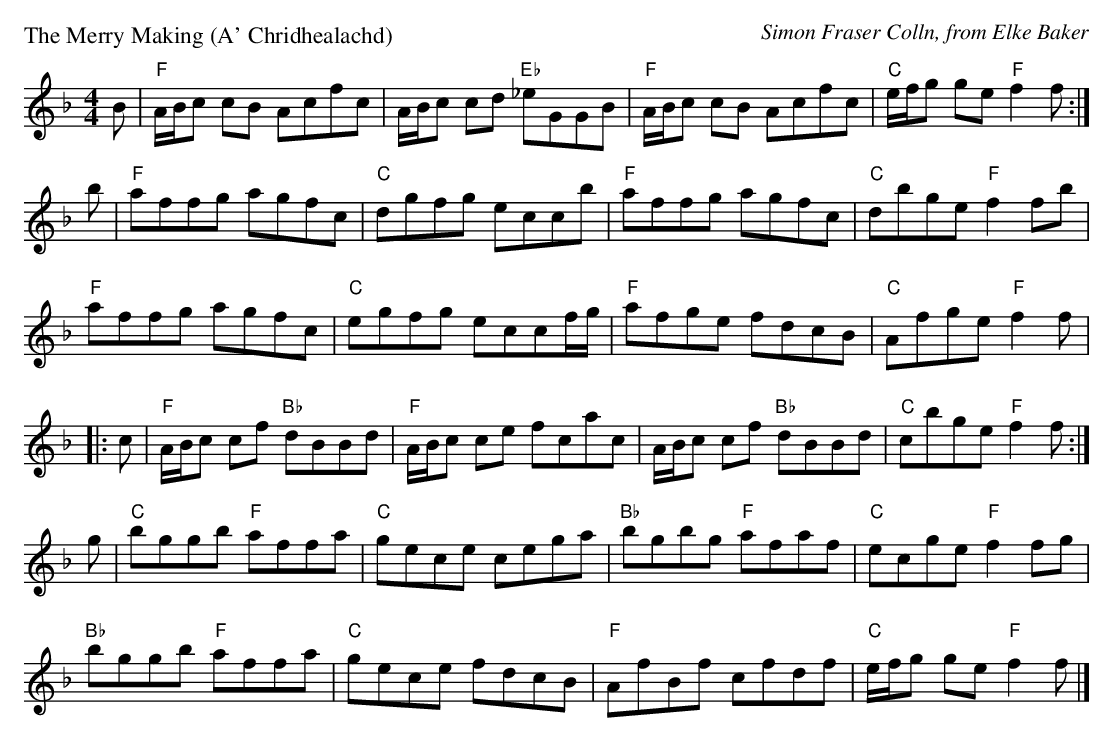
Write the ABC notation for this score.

X:1
P: The Merry Making (A' Chridhealachd)
C: Simon Fraser Colln, from Elke Baker
K: F
M: 4/4
L: 1/8
B|"F"A/B/c cB Acfc|A/B/c cd "Eb"_eGGB|"F"A/B/c cB Acfc|"C"e/f/g ge "F"f2 f :|
b|"F"affg agfc |"C"dgfg eccb|"F"affg agfc |"C"dbge "F"f2 fb|
"F"affg agfc|"C"egfg eccf/g/|"F"afge fdcB |"C"Afge "F"f2 f|
|: c|"F"A/B/c cf "Bb"dBBd|"F"A/B/c ce fcac| A/B/c cf "Bb"dBBd|"C"cbge "F"f2 f :|
g|"C"bggb "F"affa|"C"gece cega|"Bb"bgbg "F"afaf |"C"ecge "F"f2 fg|
"Bb"bggb "F"affa|"C"gece fdcB|"F"AfBf cfdf|"C"e/f/g ge "F"f2 f |]
